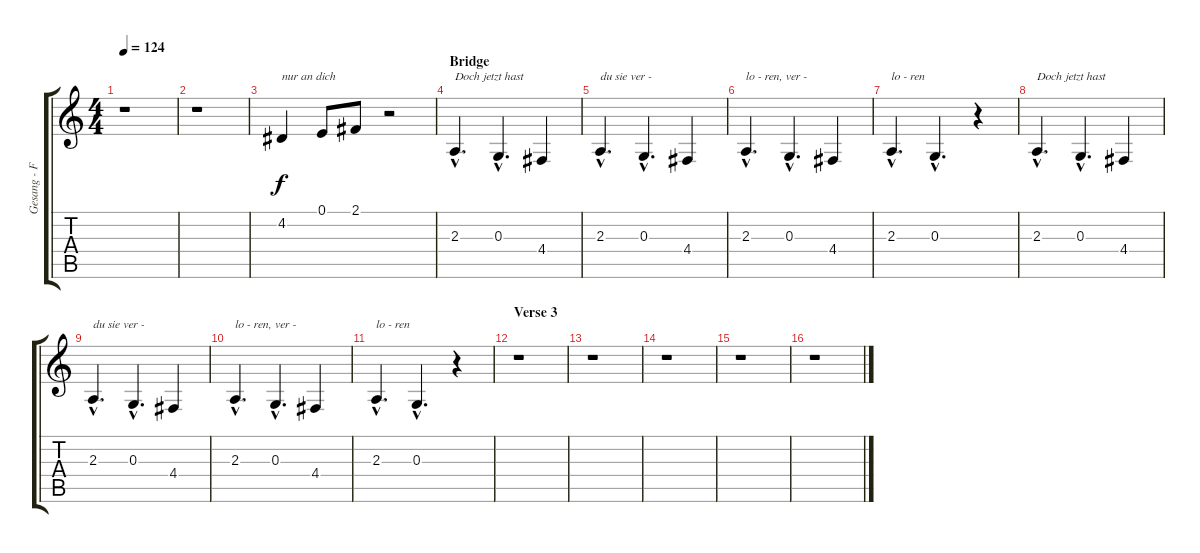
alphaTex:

\track ("Gesang - Farin + Bela" "Gesang - F") {instrument pad4choir}
\staff {score tabs}
\tuning (E4 B3 G3 D3 A2 E2) {hide}
\ts (4 4)
\tempo 124
\clef g2
\ks c
r.1{dy f} |
r.1 |
4.2.4{txt "nur an dich"} 0.1.8 2.1.8 r.2 |
\section ("" "Bridge")
2.3{hac}.4{d txt "Doch jetzt hast"} 0.3{hac}.4{d} 4.4.4 |
2.3{hac}.4{d txt "du sie ver -"} 0.3{hac}.4{d} 4.4.4 |
2.3{hac}.4{d txt "lo - ren, ver -"} 0.3{hac}.4{d} 4.4.4 |
2.3{hac}.4{d txt "lo - ren"} 0.3{hac}.4{d} r.4 |
2.3{hac}.4{d txt "Doch jetzt hast"} 0.3{hac}.4{d} 4.4.4 |
2.3{hac}.4{d txt "du sie ver -"} 0.3{hac}.4{d} 4.4.4 |
2.3{hac}.4{d txt "lo - ren, ver -"} 0.3{hac}.4{d} 4.4.4 |
2.3{hac}.4{d txt "lo - ren"} 0.3{hac}.4{d} r.4 |
\section ("" "Verse 3")
r.1 |
r.1 |
r.1 |
r.1 |
r.1
